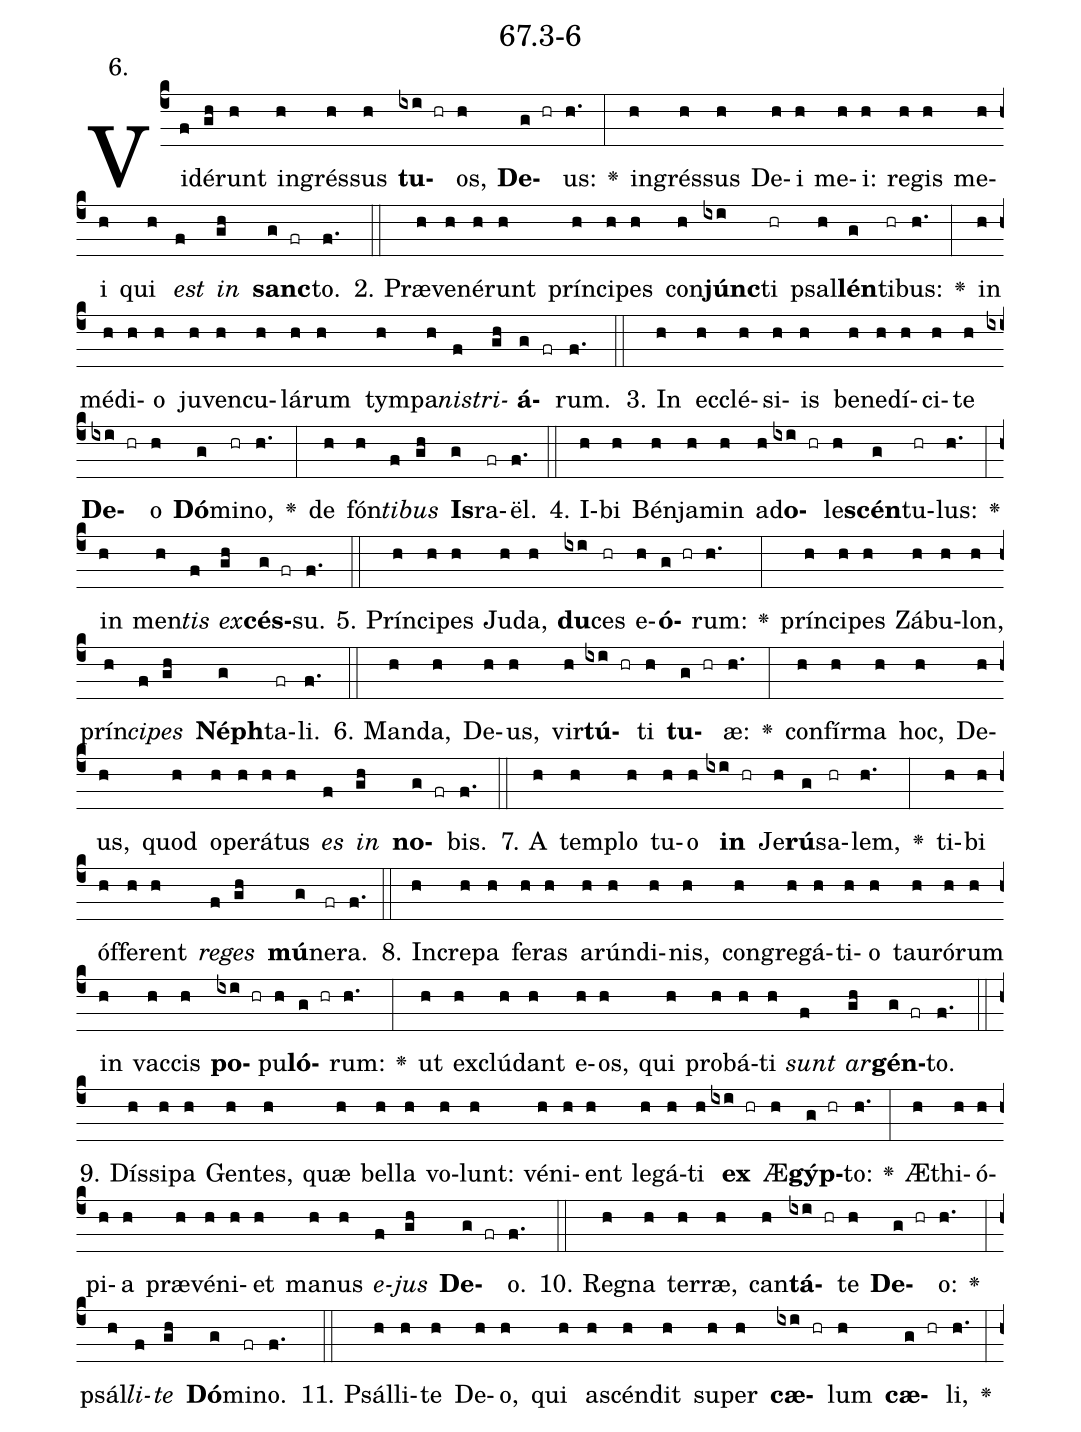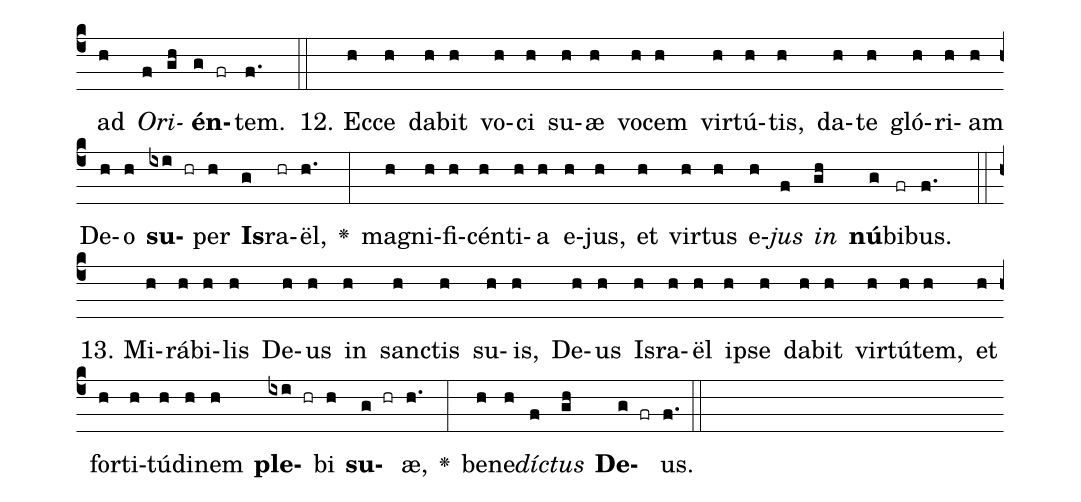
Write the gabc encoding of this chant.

name: 67.3-6;
annotation: 6.;
%%
(c4)Vi(f)dé(gh)runt(h) in(h)grés(h)sus(h) <b>tu</b>(ixi hr)os,(h) <b>De</b>(g hr)us:(h.) <v>\greheightstar</v>(:) in(h)grés(h)sus(h) De(h)i(h) me(h)i:(h) re(h)gis(h) me(h)i(h) qui(h) <i>est</i>(f) <i>in</i>(gh) <b>sanc</b>(g fr)to.(f.) (::)
2. Præ(h)ve(h)né(h)runt(h) prín(h)ci(h)pes(h) con(h)<b>júnc</b>(ixi)ti(hr) psal(h)<b>lén</b>(g)ti(hr)bus:(h.) <v>\greheightstar</v>(:) in(h) mé(h)di(h)o(h) ju(h)ven(h)cu(h)lá(h)rum(h) tym(h)pa(h)<i>nis</i>(f)<i>tri</i>(gh)<b>á</b>(g fr)rum.(f.) (::)
3. In(h) ec(h)clé(h)si(h)is(h) be(h)ne(h)dí(h)ci(h)te(h) <b>De</b>(ixi hr)o(h) <b>Dó</b>(g)mi(hr)no,(h.) <v>\greheightstar</v>(:) de(h) fón(h)<i>ti</i>(f)<i>bus</i>(gh) <b>Is</b>(g)ra(fr)ël.(f.) (::)
4. I(h)bi(h) Bén(h)ja(h)min(h) ad(h)<b>o</b>(ixi hr)le(h)<b>scén</b>(g)tu(hr)lus:(h.) <v>\greheightstar</v>(:) in(h) men(h)<i>tis</i>(f) <i>ex</i>(gh)<b>cés</b>(g fr)su.(f.) (::)
5. Prín(h)ci(h)pes(h) Ju(h)da,(h) <b>du</b>(ixi)ces(hr) e(h)<b>ó</b>(g hr)rum:(h.) <v>\greheightstar</v>(:) prín(h)ci(h)pes(h) Zá(h)bu(h)lon,(h) prín(h)<i>ci</i>(f)<i>pes</i>(gh) <b>Néph</b>(g)ta(fr)li.(f.) (::)
6. Man(h)da,(h) De(h)us,(h) vir(h)<b>tú</b>(ixi hr)ti(h) <b>tu</b>(g hr)æ:(h.) <v>\greheightstar</v>(:) con(h)fír(h)ma(h) hoc,(h) De(h)us,(h) quod(h) o(h)pe(h)rá(h)tus(h) <i>es</i>(f) <i>in</i>(gh) <b>no</b>(g fr)bis.(f.) (::)
7. A(h) tem(h)plo(h) tu(h)o(h) <b>in</b>(ixi hr) Je(h)<b>rú</b>(g)sa(hr)lem,(h.) <v>\greheightstar</v>(:) ti(h)bi(h) óf(h)fe(h)rent(h) <i>re</i>(f)<i>ges</i>(gh) <b>mú</b>(g)ne(fr)ra.(f.) (::)
8. In(h)cre(h)pa(h) fe(h)ras(h) a(h)rún(h)di(h)nis,(h) con(h)gre(h)gá(h)ti(h)o(h) tau(h)ró(h)rum(h) in(h) vac(h)cis(h) <b>po</b>(ixi hr)pu(h)<b>ló</b>(g hr)rum:(h.) <v>\greheightstar</v>(:) ut(h) ex(h)clú(h)dant(h) e(h)os,(h) qui(h) pro(h)bá(h)ti(h) <i>sunt</i>(f) <i>ar</i>(gh)<b>gén</b>(g fr)to.(f.) (::)
9. Dís(h)si(h)pa(h) Gen(h)tes,(h) quæ(h) bel(h)la(h) vo(h)lunt:(h) vé(h)ni(h)ent(h) le(h)gá(h)ti(h) <b>ex</b>(ixi hr) Æ(h)<b>gýp</b>(g hr)to:(h.) <v>\greheightstar</v>(:) Æ(h)thi(h)ó(h)pi(h)a(h) præ(h)vé(h)ni(h)et(h) ma(h)nus(h) <i>e</i>(f)<i>jus</i>(gh) <b>De</b>(g fr)o.(f.) (::)
10. Re(h)gna(h) ter(h)ræ,(h) can(h)<b>tá</b>(ixi hr)te(h) <b>De</b>(g hr)o:(h.) <v>\greheightstar</v>(:) psál(h)<i>li</i>(f)<i>te</i>(gh) <b>Dó</b>(g)mi(fr)no.(f.) (::)
11. Psál(h)li(h)te(h) De(h)o,(h) qui(h) a(h)scén(h)dit(h) su(h)per(h) <b>cæ</b>(ixi hr)lum(h) <b>cæ</b>(g hr)li,(h.) <v>\greheightstar</v>(:) ad(h) <i>O</i>(f)<i>ri</i>(gh)<b>én</b>(g fr)tem.(f.) (::)
12. Ec(h)ce(h) da(h)bit(h) vo(h)ci(h) su(h)æ(h) vo(h)cem(h) vir(h)tú(h)tis,(h) da(h)te(h) gló(h)ri(h)am(h) De(h)o(h) <b>su</b>(ixi hr)per(h) <b>Is</b>(g)ra(hr)ël,(h.) <v>\greheightstar</v>(:) ma(h)gni(h)fi(h)cén(h)ti(h)a(h) e(h)jus,(h) et(h) vir(h)tus(h) e(h)<i>jus</i>(f) <i>in</i>(gh) <b>nú</b>(g)bi(fr)bus.(f.) (::)
13. Mi(h)rá(h)bi(h)lis(h) De(h)us(h) in(h) sanc(h)tis(h) su(h)is,(h) De(h)us(h) Is(h)ra(h)ël(h) ip(h)se(h) da(h)bit(h) vir(h)tú(h)tem,(h) et(h) for(h)ti(h)tú(h)di(h)nem(h) <b>ple</b>(ixi hr)bi(h) <b>su</b>(g hr)æ,(h.) <v>\greheightstar</v>(:) be(h)ne(h)<i>díc</i>(f)<i>tus</i>(gh) <b>De</b>(g fr)us.(f.) (::)
